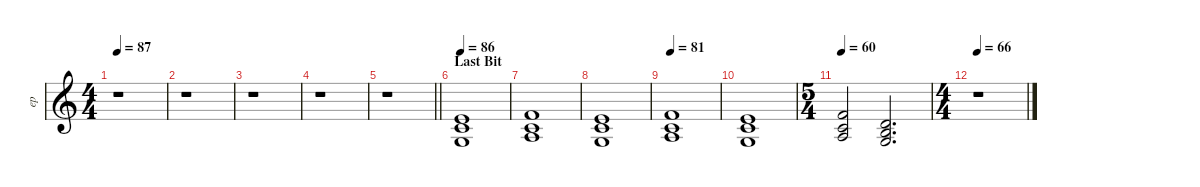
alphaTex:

\defaultSystemsLayout 4
\hideDynamics
\bracketExtendMode groupsimilarinstruments
\otherSystemsTrackNameOrientation horizontal
\track ("Electric Piano" "ep") {instrument rockorgan}
\staff {score}
\tuning (E4 B3 G3 D3 A2 E2)
\ts (4 4)
\tempo 87
\clef g2
\ks c
r.1{dy p} |
r.1 |
r.1 |
r.1 |
\barLineRight lightlight
r.1 |
\section ("" "Last Bit")
\tempo 86
(0.3 1.2 0.1).1{dy mp} |
(2.3 1.2 1.1).1 |
(0.3 1.2 0.1).1 |
\tempo 81
(2.3 1.2 1.1).1 |
(0.3 1.2 0.1).1 |
\ts (5 4)
\tempo 60
(2.3 1.2 1.1).2{beam Up} (0.3 0.2 12.4).2{d beam Up} |
\ts (4 4)
\tempo 66
r.1
